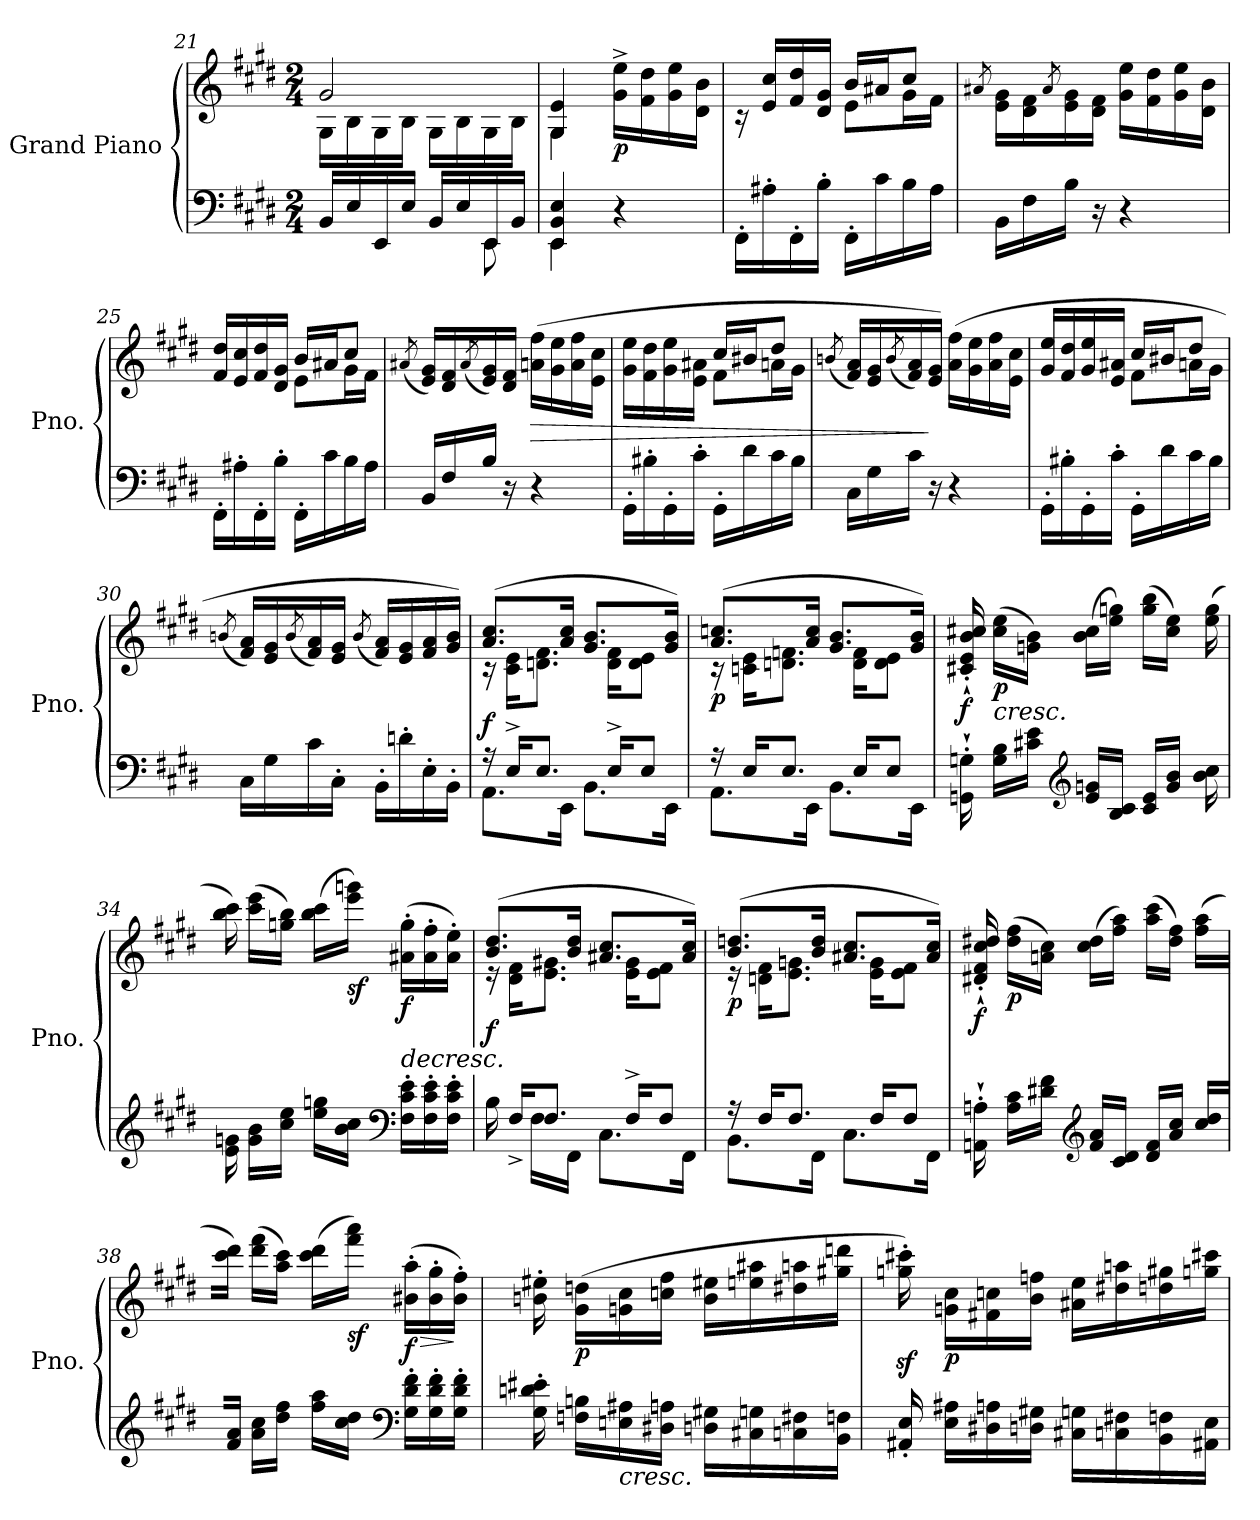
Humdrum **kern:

**kern	**kern	**dynam
*part1	*part1	*part1
*staff2	*staff1	*staff1/2
*I"Grand Piano	*	*
*I'Pno.	*	*
*clefF4	*clefG2	*
*k[f#c#g#d#]	*k[f#c#g#d#]	*
*M2/4	*M2/4	*
=21	=21	=21
*^	*^	*
16BB/LL	4.ryy	2g#/	16G#\LL	.
16E/	.	.	16B\	.
16EE/	.	.	16G#\	.
16E/JJ	.	.	16B\JJ	.
16BB/LL	.	.	16G#\LL	.
16E/	.	.	16B\	.
16EE/	8EE\	.	16G#\	.
16BB/JJ	.	.	16B\JJ	.
=22	=22	=22	=22	=22
4EE/ 4BB/ 4E/	4EE\	4G#/ 4e/	4G#\	.
!	!	!	!	!LO:DY:b
4r	4ryy	16g#\^ 16ee\^LL	4ryy	p
.	.	16f#\ 16dd#\	.	.
.	.	16g#\ 16ee\	.	.
.	.	16d#\ 16b\JJ	.	.
*v	*v	*	*	*
!!LO:PB:g=z	!!
=23	=23	=23	=23
16FF#'\LL	16rc	4ryy	.
16A#X'\	16e/ 16cc#/LL	.	.
16FF#'\	16f#/ 16dd#/	.	.
16B'\JJ	16d#/ 16g#/JJ	.	.
16FF#'\LL	16b/LL	8e\L	.
16c#\	16a#X/J	.	.
16B\	8cc#/J	16g#\L	.
16A#\JJ	.	16f#\JJ	.
*	*v	*v	*
=24	=24	=24
.	8qa#X/	.
16BB\LL	16e\ 16g#\LL	.
16F#\	16d#\ 16f#\	.
.	8qa#/	.
16B\JJ	16e\ 16g#\	.
16r	16d#\ 16f#\JJ	.
4r	16g#\ 16ee\LL	.
.	16f#\ 16dd#\	.
.	16g#\ 16ee\	.
.	16d#\ 16b\JJ	.
=25	=25	=25
*	*^	*
16FF#'\LL	16f#/ 16dd#/LL	4ryy	.
16A#X'\	16e/ 16cc#/	.	.
16FF#'\	16f#/ 16dd#/	.	.
16B'\JJ	16d#/ 16g#/JJ	.	.
16FF#'\LL	16b/LL	8e\L	.
16c#\	16a#X/J	.	.
16B\	8cc#/J	16g#\L	.
16A#\JJ	.	16f#\JJ	.
*	*v	*v	*
=26	=26	=26
.	(<8qa#X/	.
16BB/LL	16e/ 16g#/LL)	.
16F#/	16d#/ 16f#/	.
.	(<8qa#/	.
16B/JJ	16e/ 16g#/)	.
16r	16d#/ 16f#/JJ	.
!	!	!LO:HP:b
4r	(>16an\ 16ff#\LL	>
.	16g#\ 16ee\	.
.	16a\ 16ff#\	.
.	16e\ 16cc#\JJ	.
!!LO:LB:g=z
=27	=27	=27
*	*^	*
16GG#'\LL	16g#\ 16ee\LL	4ryy	.
16B#X'\	16f#\ 16dd#\	.	.
16GG#'\	16g#\ 16ee\	.	.
16c#'\JJ	16e\ 16a#X\JJ	.	.
16GG#'\LL	16cc#/LL	8f#\L	.
16d#\	16b#X/J	.	.
16c#\	8dd#/J	16an\L	.
16B#\JJ	.	16g#\JJ	.
*	*v	*v	*
=28	=28	=28
.	(>8qbn/	.
16C#\LL	16f#/ 16a/LL)	.
16G#\	16e/ 16g#/	.
.	(>8qb/	.
16c#\JJ	16f#/ 16a/)	.
16r	16e/ 16g#/JJ)	]
4r	(>16a\ 16ff#\LL	.
.	16g#\ 16ee\	.
.	16a\ 16ff#\	.
.	16e\ 16cc#\JJ	.
=29	=29	=29
*	*^	*
16GG#'\LL	16g#/ 16ee/LL	4ryy	.
16B#X'\	16f#/ 16dd#/	.	.
16GG#'\	16g#/ 16ee/	.	.
16c#'\JJ	16e/ 16a#X/JJ	.	.
16GG#'\LL	16cc#/LL	8f#\L	.
16d#\	16b#X/J	.	.
16c#\	8dd#/J	16an\L	.
16B#\JJ	.	16g#\JJ	.
*	*v	*v	*
=30	=30	=30
.	(>8qbn/	.
16C#\LL	16f#/ 16a/LL)	.
16G#\	16e/ 16g#/	.
.	(>8qb/	.
16c#\	16f#/ 16a/)	.
16C#'\JJ	16e/ 16g#/JJ	.
.	(>8qb/	.
16BB'\LL	16f#/ 16a/LL)	.
16dn'\	16e/ 16g#/	.
16E'\	16f#/ 16a/	.
16BB'\JJ	16g#/ 16b/JJ)	.
!!LO:LB:g=z
=31	=31	=31
*^	*^	*
!	!	!	!	!LO:DY:b
16r	8.AA\L	(>8.a/ 8.cc#/L	16r	f
16E^/KL	.	.	16c#\ 16e\KL	.
8.E/J	.	.	8.dn\ 8.f#\J	.
.	16EE\Jk	16a/ 16cc#/Jk	.	.
.	8.BB\L	8.g#/ 8.b/L	.	.
16E^/KL	.	.	16d\ 16f#\KL	.
8E/J	.	.	8d\ 8e\J	.
.	16EE\Jk	16g#/ 16b/Jk)	.	.
=32	=32	=32	=32	=32
!	!	!	!	!LO:DY:b
16r	8.AA\L	(>8.a/ 8.ccn/L	16r	p
16E/KL	.	.	16cn\ 16e\KL	.
8.E/J	.	.	8.dn\ 8.fn\J	.
.	16EE\Jk	16a/ 16cc/Jk	.	.
.	8.BB\L	8.g#/ 8.b/L	.	.
16E/KL	.	.	16d\ 16f\KL	.
8E/J	.	.	8d\ 8e\J	.
.	16EE\Jk	16g#/ 16b/Jk)	.	.
=33	=33	=33	=33	=33
!	!	!	!	!LO:DY:b
16GGn\'` 16Gn\'`	4..ryy	16c#X/'` 16e/'` 16b/'` 16cc#X/'`	4..ryy	f
!	!	!	!	!LO:HP:b
!	!	!	!	!LO:DY:n=1:b
16G\ 16B\LL	.	(>16cc#\ 16ee\LL	.	< p
16c#X\ 16e\JJ	.	16gn\ 16b\JJ)	.	.
*clefG2	*	*	*	*
16e/ 16gn/LL	.	(>16b\ 16cc#\LL	.	.
16B/ 16c#/JJ	.	16ee\ 16ggn\JJ)	.	.
16c#/ 16e/LL	.	(>16gg\ 16bb\LL	.	.
16g/ 16b/JJ	.	16cc#\ 16ee\JJ)	.	.
16ryy	16b\ 16cc#\	16ryy	(>16ee\ 16gg\	.
!!LO:LB:g=z	!!
=34	=34	=34	=34	=34
16ryy	16e\ 16gn\	16ryy	16bb\ 16ccc#\)	.
16g\ 16b\LL	4..ryy	(>16ccc#\ 16eee\LL	4..ryy	.
16cc#\ 16ee\JJ	.	16ggn\ 16bb\JJ)	.	.
16ee\ 16ggn\LL	.	(>16bb\ 16ccc#\LL	.	.
!	!	!	!	!LO:DY:b
16b\ 16cc#\JJ	.	16eee\ 16gggn\JJ)	.	sf
*clefF4	*	*	*	*
!	!	!	!	!LO:HP:b
!	!	!	!	!LO:DY:n=1:b
16F#\' 16c#\' 16e\'LL	.	(>16a#X\' 16gg\'LL	.	> f
16F#\' 16c#\' 16e\'	.	16a#\' 16ff#\'	.	.
16F#\' 16c#\' 16e\'JJ	.	16a#\' 16ee\'JJ)	.	[
=35	=35	=35	=35	=35
!	!	!	!	!LO:DY:b
16ryy	16B\	(>8.b/ 8.dd#/L	16r	f
16F#^/KL	16ryy	.	16d#\ 16f#\KL	.
8.F#/J	16F#\LL	.	8.e\ 8.g#X\J	.
.	16FF#\JJ	16b/ 16dd#/Jk	.	.
.	8.C#\L	8.a#X/ 8.cc#/L	.	.
16F#^/KL	.	.	16e\ 16g#\KL	.
8F#/J	.	.	8e\ 8f#\J	.
.	16FF#\Jk	16a#/ 16cc#/Jk)	.	.
=36	=36	=36	=36	=36
!	!	!	!	!LO:DY:b
16r	8.BB\L	(>8.b/ 8.ddn/L	16r	p
16F#/KL	.	.	16dn\ 16f#\KL	.
8.F#/J	.	.	8.e\ 8.gn\J	.
.	16FF#\Jk	16b/ 16dd/Jk	.	.
.	8.C#\L	8.a#X/ 8.cc#/L	.	.
16F#/KL	.	.	16e\ 16g\KL	.
8F#/J	.	.	8e\ 8f#\J	.
.	16FF#\Jk	16a#/ 16cc#/Jk)	.	.
!!LO:LB:g=z	!!
=37	=37	=37	=37	=37
!	!	!	!	!LO:DY:b
16AAn\'` 16An\'`	4..ryy	16d#X/'` 16f#/'` 16cc#/'` 16dd#X/'`	4..ryy	f
!	!	!	!	!LO:DY:b
16A\ 16c#\LL	.	(>16dd#\ 16ff#\LL	.	p
16d#X\ 16f#\JJ	.	16an\ 16cc#\JJ)	.	.
*clefG2	*	*	*	*
16f#/ 16a/LL	.	(>16cc#\ 16dd#\LL	.	.
16c#/ 16d#/JJ	.	16ff#\ 16aa\JJ)	.	.
16d#/ 16f#/LL	.	(>16aa\ 16ccc#\LL	.	.
16a/ 16cc#/JJ	.	16dd#\ 16ff#\JJ)	.	.
16ryy	16cc#/ 16dd#/LL	16ryy	(>16ff#\ 16aa\LL	.
=38	=38	=38	=38	=38
16ryy	16f#/ 16a/JJ	16ryy	16ccc#\ 16ddd#\JJ)	.
16a\ 16cc#\LL	4..ryy	(>16ddd#\ 16fff#\LL	4..ryy	.
16dd#\ 16ff#\JJ	.	16aa\ 16ccc#\JJ)	.	.
16ff#\ 16aa\LL	.	(>16ccc#\ 16ddd#\LL	.	.
!	!	!	!	!LO:DY:b
16cc#\ 16dd#\JJ	.	16fff#\ 16aaa\JJ)	.	sf
*clefF4	*	*	*	*
!	!	!	!	!LO:HP:b
!	!	!	!	!LO:DY:n=1:b
16G#\' 16d#\' 16f#\'LL	.	(>16b#X\' 16aa\'LL	.	> f
16G#\' 16d#\' 16f#\'	.	16b#\' 16gg#\'	.	.
16G#\' 16d#\' 16f#\'JJ	.	16b#\' 16ff#\'JJ)	.	]
*v	*v	*	*	*
*	*v	*v	*
=39	=39	=39
16G#\' 16dn\' 16e#X\'	16bn\' 16ee#X\'	.
!	!	!LO:DY:b
16Fn\ 16Bn\LL	(>16g#\ 16ddn\LL	p
!	!	!LO:HP:b=2
16En\ 16A#X\	16gn\ 16cc#\	<
16D#X\ 16An\JJ	16ccn\ 16ff#\JJ	.
16Dn\ 16G#X\LL	16b\ 16ee#X\LL	.
16C#X\ 16Gn\	16een\ 16aa#X\	.
16Cn\ 16F#X\	16dd#X\ 16aan\	.
16BB\ 16Fn\JJ	16gg#X\ 16dddn\JJ	]
!!LO:PB:g=z
=40	=40	=40
16AA#X/' 16E/'	16ggn\z<' 16ccc#X\z<')	.
!	!	!LO:DY:b
16E\ 16A#X\LL	16gn\ 16cc#\LL	p
16D#X\ 16An\	16f#X\ 16ccn\	.
16Dn\ 16G#X\JJ	16b\ 16ffn\JJ	.
16C#X\ 16Gn\LL	16a#X\ 16ee\LL	.
16Cn\ 16F#X\	16dd#X\ 16aan\	.
16BB\ 16Fn\	16ddn\ 16gg#X\	.
16AA#X\ 16E\JJ	16ggn\ 16ccc#X\JJ	[
=	=	=
*-	*-	*-
